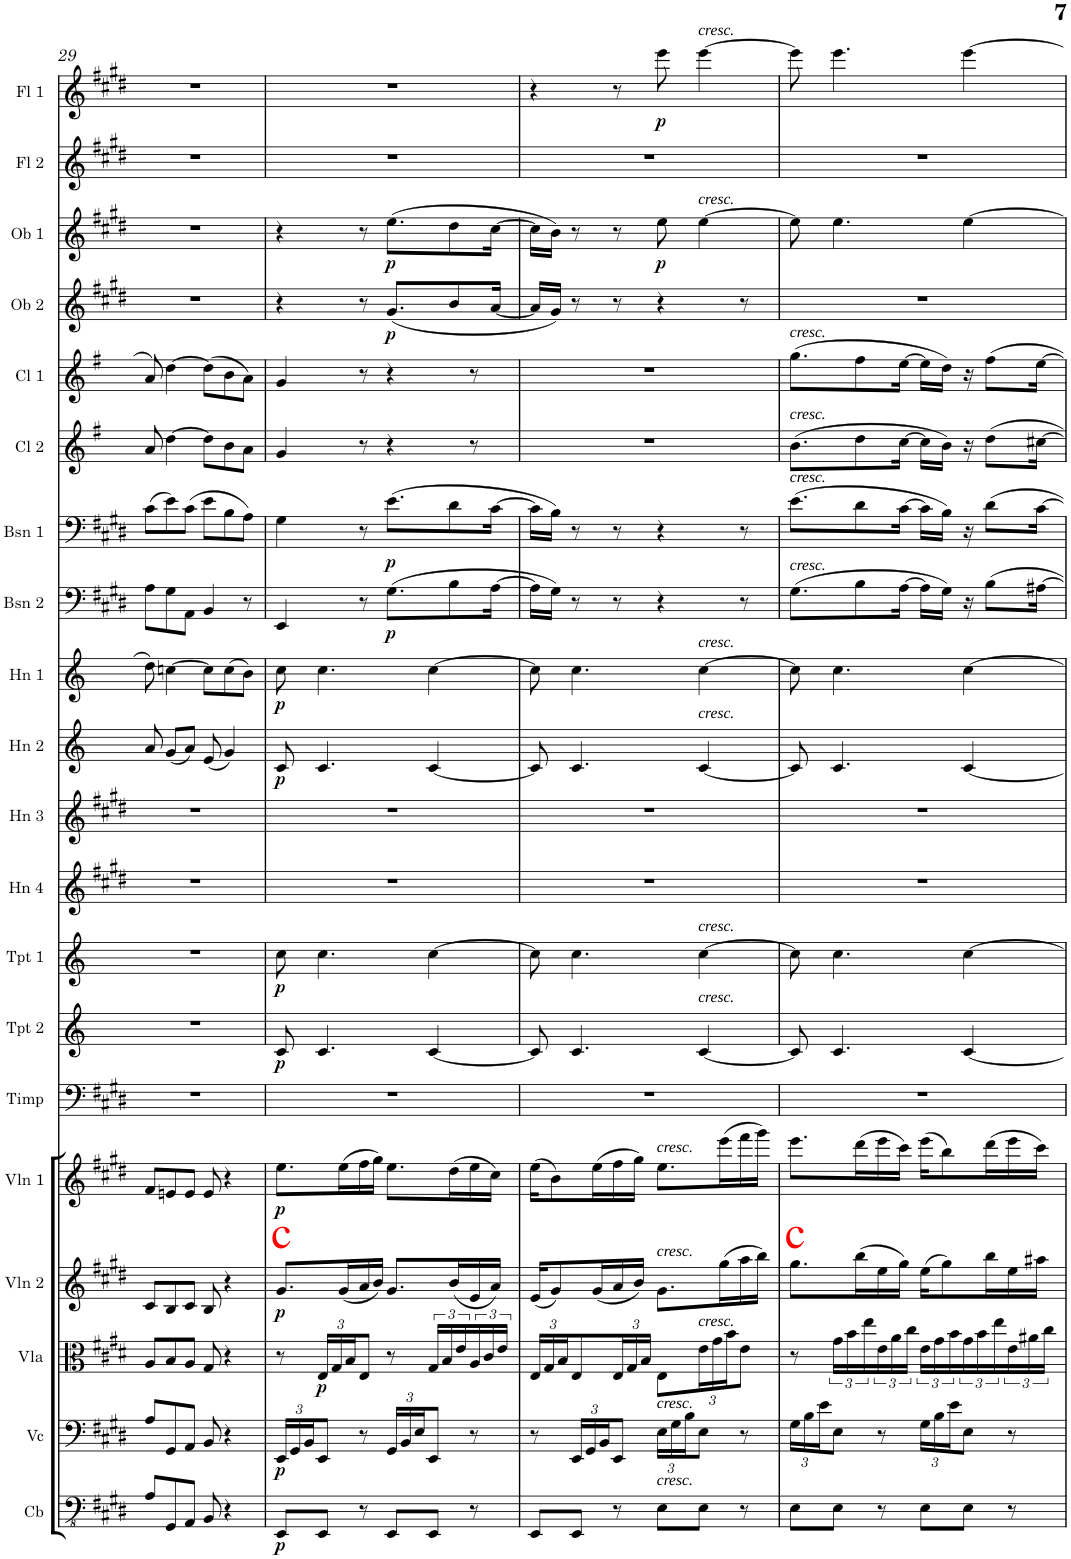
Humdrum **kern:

**kern	**dynam	**kern	**dynam	**kern	**dynam	**kern	**dynam	**kern	**text	**dynam	**kern	**kern	**dynam	**kern	**dynam	**kern	**kern	**kern	**dynam	**kern	**dynam	**kern	**dynam	**kern	**dynam	**kern	**kern	**kern	**dynam	**kern	**dynam	**kern	**kern	**dynam
*part20	*part20	*part19	*part19	*part18	*part18	*part17	*part17	*part16	*part16	*part16	*part15	*part14	*part14	*part13	*part13	*part12	*part11	*part10	*part10	*part9	*part9	*part8	*part8	*part7	*part7	*part6	*part5	*part4	*part4	*part3	*part3	*part2	*part1	*part1
*staff20	*staff20	*staff19	*staff19	*staff18	*staff18	*staff17	*staff17	*staff16	*staff16	*staff16	*staff15	*staff14	*staff14	*staff13	*staff13	*staff12	*staff11	*staff10	*staff10	*staff9	*staff9	*staff8	*staff8	*staff7	*staff7	*staff6	*staff5	*staff4	*staff4	*staff3	*staff3	*staff2	*staff1	*staff1
*I"Contrabass	*	*I"Violoncello	*	*I"Viola	*	*I"Violin 2	*	*I"Violin 1	*	*	*I"Timpani	*I"E Trumpet 2	*	*I"E Trumpet 1	*	*I"C Horn 4	*I"C Horn 3	*I"E Horn 2	*	*I"E Horn 1	*	*I"Bassoon 2	*	*I"Bassoon 1	*	*I"A Clarinet 2	*I"A Clarinet 1	*I"Oboe 2	*	*I"Oboe 1	*	*I"Flute 2	*I"Flute 1	*
*I'Cb	*	*I'Vc	*	*I'Vla	*	*I'Vln 2	*	*I'Vln 1	*	*	*I'Timp	*I'Tpt 2	*	*I'Tpt 1	*	*I'Hn 4	*I'Hn 3	*I'Hn 2	*	*I'Hn 1	*	*I'Bsn 2	*	*I'Bsn 1	*	*I'Cl 2	*I'Cl 1	*I'Ob 2	*	*I'Ob 1	*	*I'Fl 2	*I'Fl 1	*
!!LO:PB:g=z
*clefFv4	*	*clefF4	*	*clefC3	*	*clefG2	*	*clefG2	*	*	*clefF4	*clefG2	*	*clefG2	*	*clefG2	*clefG2	*clefG2	*	*clefG2	*	*clefF4	*	*clefF4	*	*clefG2	*clefG2	*clefG2	*	*clefG2	*	*clefG2	*clefG2	*
*	*	*	*	*	*	*	*	*	*	*	*	*Trd-2c-4	*	*Trd-2c-4	*	*Trd7c12	*Trd7c12	*Trd5c8	*	*Trd5c8	*	*	*	*	*	*Trd2c3	*Trd2c3	*	*	*	*	*	*	*
*k[f#c#g#d#]	*	*k[f#c#g#d#]	*	*k[f#c#g#d#]	*	*k[f#c#g#d#]	*	*k[f#c#g#d#]	*	*	*k[f#c#g#d#]	*k[]	*	*k[]	*	*k[f#c#g#d#]	*k[f#c#g#d#]	*k[]	*	*k[]	*	*k[f#c#g#d#]	*	*k[f#c#g#d#]	*	*k[f#]	*k[f#]	*k[f#c#g#d#]	*	*k[f#c#g#d#]	*	*k[f#c#g#d#]	*k[f#c#g#d#]	*
*M6/8	*	*M6/8	*	*M6/8	*	*M6/8	*	*M6/8	*	*	*M6/8	*M6/8	*	*M6/8	*	*M6/8	*M6/8	*M6/8	*	*M6/8	*	*M6/8	*	*M6/8	*	*M6/8	*M6/8	*M6/8	*	*M6/8	*	*M6/8	*M6/8	*
=29	=29	=29	=29	=29	=29	=29	=29	=29	=29	=29	=29	=29	=29	=29	=29	=29	=29	=29	=29	=29	=29	=29	=29	=29	=29	=29	=29	=29	=29	=29	=29	=29	=29	=29
8AA/L	.	8A/L	.	8A/L	.	8c#/L	.	8f#/L	.	.	2.r	2.r	.	2.r	.	2.r	2.r	8a/	.	8dd\	.	8A\L	.	(8c#\L	.	8a/	8a/	2.r	.	2.r	.	2.r	2.r	.
8GGG#/	.	8GG#/	.	8B/	.	8B/	.	8en/	.	.	.	.	.	.	.	.	.	(8g/L	.	[4ccn\	.	8G#\	.	8e\)	.	[4dd\	[4dd\	.	.	.	.	.	.	.
8AAA/J	.	8AA/J	.	8A/J	.	8c#/J	.	8e/J	.	.	.	.	.	.	.	.	.	8a/J)	.	.	.	8AA\J	.	(8c#\J	.	.	.	.	.	.	.	.	.	.
8BBB/	.	8BB/	.	8G#/	.	8B/	.	8e/	.	.	.	.	.	.	.	.	.	(8e/	.	8cc\L]	.	4BB/	.	8e\L	.	8dd\L]	(8dd\L]	.	.	.	.	.	.	.
4r	.	4r	.	4r	.	4r	.	4r	.	.	.	.	.	.	.	.	.	4g/)	.	(8cc\	.	.	.	8B\	.	8b\	8b\	.	.	.	.	.	.	.
.	.	.	.	.	.	.	.	.	.	.	.	.	.	.	.	.	.	.	.	8b\J)	.	8r	.	8A\J)	.	8a\J	8a\J)	.	.	.	.	.	.	.
=30	=30	=30	=30	=30	=30	=30	=30	=30	=30	=30	=30	=30	=30	=30	=30	=30	=30	=30	=30	=30	=30	=30	=30	=30	=30	=30	=30	=30	=30	=30	=30	=30	=30	=30
*	*	*Xbrackettup	*	*	*	*	*	*	*	*	*	*	*	*	*	*	*	*	*	*	*	*	*	*	*	*	*	*	*	*	*	*	*	*
!	!LO:DY:b	!	!LO:DY:b	!	!	!	!LO:DY:b	!	!LO:LY:b:color=#FF0000	!LO:DY:b	!	!	!LO:DY:b	!	!LO:DY:b	!	!	!	!LO:DY:b	!	!LO:DY:b	!	!	!	!	!	!	!	!	!	!	!	!	!
8EEE/L	p	24EE/LL	p	8r	.	8.g#/L	p	8.ee\L	c	p	2.r	8c/	p	8cc\	p	2.r	2.r	8c/	p	8cc\	p	4EE/	.	4G#\	.	4g/	4g/	4r	.	4r	.	2.r	2.r	.
.	.	24GG#/	.	.	.	.	.	.	.	.	.	.	.	.	.	.	.	.	.	.	.	.	.	.	.	.	.	.	.	.	.	.	.	.
.	.	24BB/J	.	.	.	.	.	.	.	.	.	.	.	.	.	.	.	.	.	.	.	.	.	.	.	.	.	.	.	.	.	.	.	.
*	*	*	*	*Xbrackettup	*	*	*	*	*	*	*	*	*	*	*	*	*	*	*	*	*	*	*	*	*	*	*	*	*	*	*	*	*	*
!	!	!	!	!	!LO:DY:b	!	!	!	!	!	!	!	!	!	!	!	!	!	!	!	!	!	!	!	!	!	!	!	!	!	!	!	!	!
8EEE/J	.	8EE/J	.	24E/LL	p	.	.	.	.	.	.	4.c/	.	4.cc\	.	.	.	4.c/	.	4.cc\	.	.	.	.	.	.	.	.	.	.	.	.	.	.
.	.	.	.	24G#/	.	.	.	.	.	.	.	.	.	.	.	.	.	.	.	.	.	.	.	.	.	.	.	.	.	.	.	.	.	.
.	.	.	.	.	.	(16g#/L	.	(16ee\L	.	.	.	.	.	.	.	.	.	.	.	.	.	.	.	.	.	.	.	.	.	.	.	.	.	.
.	.	.	.	24B/J	.	.	.	.	.	.	.	.	.	.	.	.	.	.	.	.	.	.	.	.	.	.	.	.	.	.	.	.	.	.
8r	.	8r	.	8E/J	.	16a/	.	16ff#\	.	.	.	.	.	.	.	.	.	.	.	.	.	8r	.	8r	.	8r	8r	8r	.	8r	.	.	.	.
.	.	.	.	.	.	16b/JJ)	.	16gg#\JJ)	.	.	.	.	.	.	.	.	.	.	.	.	.	.	.	.	.	.	.	.	.	.	.	.	.	.
!	!	!	!	!	!	!	!	!	!	!	!	!	!	!	!	!	!	!	!	!	!	!	!LO:DY:b	!	!LO:DY:b	!	!	!	!LO:DY:b	!	!LO:DY:b	!	!	!
8EEE/L	.	24GG#/LL	.	8r	.	8.g#/L	.	8.ee\L	.	.	.	.	.	.	.	.	.	.	.	.	.	(8.G#\L	p	(8.e\L	p	4r	4r	(8.g#/L	p	(8.ee\L	p	.	.	.
.	.	24BB/	.	.	.	.	.	.	.	.	.	.	.	.	.	.	.	.	.	.	.	.	.	.	.	.	.	.	.	.	.	.	.	.
.	.	24E/J	.	.	.	.	.	.	.	.	.	.	.	.	.	.	.	.	.	.	.	.	.	.	.	.	.	.	.	.	.	.	.	.
*	*	*	*	*brackettup	*	*	*	*	*	*	*	*	*	*	*	*	*	*	*	*	*	*	*	*	*	*	*	*	*	*	*	*	*	*
8EEE/J	.	8EE/J	.	24G#/LL	.	.	.	.	.	.	.	[4c/	.	[4cc\	.	.	.	[4c/	.	[4cc\	.	.	.	.	.	.	.	.	.	.	.	.	.	.
.	.	.	.	24B/	.	.	.	.	.	.	.	.	.	.	.	.	.	.	.	.	.	.	.	.	.	.	.	.	.	.	.	.	.	.
.	.	.	.	.	.	(16b/L	.	(16dd#\L	.	.	.	.	.	.	.	.	.	.	.	.	.	8B\	.	8d#\	.	.	.	8b/	.	8dd#\	.	.	.	.
.	.	.	.	24e/	.	.	.	.	.	.	.	.	.	.	.	.	.	.	.	.	.	.	.	.	.	.	.	.	.	.	.	.	.	.
8r	.	8r	.	24A/	.	16e/	.	16ee\	.	.	.	.	.	.	.	.	.	.	.	.	.	.	.	.	.	8r	8r	.	.	.	.	.	.	.
.	.	.	.	24c#/	.	.	.	.	.	.	.	.	.	.	.	.	.	.	.	.	.	.	.	.	.	.	.	.	.	.	.	.	.	.
.	.	.	.	.	.	16a/JJ)	.	16cc#\JJ)	.	.	.	.	.	.	.	.	.	.	.	.	.	[16A\Jk	.	[16c#\Jk	.	.	.	[16a/Jk	.	[16cc#\Jk	.	.	.	.
.	.	.	.	24e/JJ	.	.	.	.	.	.	.	.	.	.	.	.	.	.	.	.	.	.	.	.	.	.	.	.	.	.	.	.	.	.
=31	=31	=31	=31	=31	=31	=31	=31	=31	=31	=31	=31	=31	=31	=31	=31	=31	=31	=31	=31	=31	=31	=31	=31	=31	=31	=31	=31	=31	=31	=31	=31	=31	=31	=31
*	*	*	*	*Xbrackettup	*	*	*	*	*	*	*	*	*	*	*	*	*	*	*	*	*	*	*	*	*	*	*	*	*	*	*	*	*	*
8EEE/L	.	8r	.	24E/LL	.	(16e/KL	.	(16ee\KL	.	.	2.r	8c/]	.	8cc\]	.	2.r	2.r	8c/]	.	8cc\]	.	16A\LL]	.	16c#\LL]	.	2.r	2.r	16a/LL]	.	16cc#\LL]	.	2.r	4r	.
.	.	.	.	24G#/	.	.	.	.	.	.	.	.	.	.	.	.	.	.	.	.	.	.	.	.	.	.	.	.	.	.	.	.	.	.
.	.	.	.	.	.	8g#/)	.	8b\)	.	.	.	.	.	.	.	.	.	.	.	.	.	16G#\JJ)	.	16B\JJ)	.	.	.	16g#/JJ)	.	16b\JJ)	.	.	.	.
.	.	.	.	24B/J	.	.	.	.	.	.	.	.	.	.	.	.	.	.	.	.	.	.	.	.	.	.	.	.	.	.	.	.	.	.
8EEE/J	.	24EE/LL	.	8E/	.	.	.	.	.	.	.	4.c/	.	4.cc\	.	.	.	4.c/	.	4.cc\	.	8r	.	8r	.	.	.	8r	.	8r	.	.	.	.
.	.	24GG#/	.	.	.	.	.	.	.	.	.	.	.	.	.	.	.	.	.	.	.	.	.	.	.	.	.	.	.	.	.	.	.	.
.	.	.	.	.	.	(16g#/L	.	(16ee\L	.	.	.	.	.	.	.	.	.	.	.	.	.	.	.	.	.	.	.	.	.	.	.	.	.	.
.	.	24BB/J	.	.	.	.	.	.	.	.	.	.	.	.	.	.	.	.	.	.	.	.	.	.	.	.	.	.	.	.	.	.	.	.
8r	.	8EE/J	.	24E/L	.	16a/	.	16ff#\	.	.	.	.	.	.	.	.	.	.	.	.	.	8r	.	8r	.	.	.	8r	.	8r	.	.	8r	.
.	.	.	.	24G#/	.	.	.	.	.	.	.	.	.	.	.	.	.	.	.	.	.	.	.	.	.	.	.	.	.	.	.	.	.	.
.	.	.	.	.	.	16b/JJ)	.	16gg#\JJ)	.	.	.	.	.	.	.	.	.	.	.	.	.	.	.	.	.	.	.	.	.	.	.	.	.	.
.	.	.	.	24B/JJ	.	.	.	.	.	.	.	.	.	.	.	.	.	.	.	.	.	.	.	.	.	.	.	.	.	.	.	.	.	.
!	!	!	!	!	!	!	!	!LO:TX:a:i:t=cresc.	!	!	!	!	!	!	!	!	!	!	!	!	!	!	!	!	!	!	!	!	!	!	!	!	!	!
!	!	!	!	!	!	!LO:TX:a:i:t=cresc.	!	!	!	!	!	!	!	!	!	!	!	!	!	!	!	!	!	!	!	!	!	!	!	!	!	!	!	!
!	!	!LO:TX:a:i:t=cresc.	!	!	!	!	!	!	!	!	!	!	!	!	!	!	!	!	!	!	!	!	!	!	!	!	!	!	!	!	!	!	!	!
!LO:TX:a:i:t=cresc.	!	!	!	!	!	!	!	!	!	!	!	!	!	!	!	!	!	!	!	!	!	!	!	!	!	!	!	!	!	!	!	!	!	!
!	!	!	!	!	!	!	!	!	!	!	!	!	!	!	!	!	!	!	!	!	!	!	!	!	!	!	!	!	!	!	!LO:DY:b	!	!	!LO:DY:b
8EE\L	.	24E\LL	.	8E\L	.	8.g#\L	.	8.ee\L	.	.	.	.	.	.	.	.	.	.	.	.	.	4r	.	4r	.	.	.	4r	.	8ee\	p	.	8eee\	p
.	.	24G#\	.	.	.	.	.	.	.	.	.	.	.	.	.	.	.	.	.	.	.	.	.	.	.	.	.	.	.	.	.	.	.	.
.	.	24B\J	.	.	.	.	.	.	.	.	.	.	.	.	.	.	.	.	.	.	.	.	.	.	.	.	.	.	.	.	.	.	.	.
!	!	!	!	!	!	!	!	!	!	!	!	!	!	!	!	!	!	!	!	!	!	!	!	!	!	!	!	!	!	!	!	!	!LO:TX:a:i:t=cresc.	!
!	!	!	!	!	!	!	!	!	!	!	!	!	!	!	!	!	!	!	!	!	!	!	!	!	!	!	!	!	!	!LO:TX:a:i:t=cresc.	!	!	!	!
!	!	!	!	!	!	!	!	!	!	!	!	!	!	!	!	!	!	!	!	!LO:TX:a:i:t=cresc.	!	!	!	!	!	!	!	!	!	!	!	!	!	!
!	!	!	!	!	!	!	!	!	!	!	!	!	!	!	!	!	!	!LO:TX:a:i:t=cresc.	!	!	!	!	!	!	!	!	!	!	!	!	!	!	!	!
!	!	!	!	!	!	!	!	!	!	!	!	!	!	!LO:TX:a:i:t=cresc.	!	!	!	!	!	!	!	!	!	!	!	!	!	!	!	!	!	!	!	!
!	!	!	!	!	!	!	!	!	!	!	!	!LO:TX:a:i:t=cresc.	!	!	!	!	!	!	!	!	!	!	!	!	!	!	!	!	!	!	!	!	!	!
!	!	!	!	!LO:TX:a:i:t=cresc.	!	!	!	!	!	!	!	!	!	!	!	!	!	!	!	!	!	!	!	!	!	!	!	!	!	!	!	!	!	!
8EE\J	.	8E\J	.	24e\L	.	.	.	.	.	.	.	[4c/	.	[4cc\	.	.	.	[4c/	.	[4cc\	.	.	.	.	.	.	.	.	.	[4ee\	.	.	[4eee\	.
.	.	.	.	24g#\	.	.	.	.	.	.	.	.	.	.	.	.	.	.	.	.	.	.	.	.	.	.	.	.	.	.	.	.	.	.
.	.	.	.	.	.	(16gg#\L	.	(16eee\L	.	.	.	.	.	.	.	.	.	.	.	.	.	.	.	.	.	.	.	.	.	.	.	.	.	.
.	.	.	.	24b\J	.	.	.	.	.	.	.	.	.	.	.	.	.	.	.	.	.	.	.	.	.	.	.	.	.	.	.	.	.	.
8r	.	8r	.	8e\J	.	16aa\	.	16fff#\	.	.	.	.	.	.	.	.	.	.	.	.	.	8r	.	8r	.	.	.	8r	.	.	.	.	.	.
.	.	.	.	.	.	16bb\JJ)	.	16ggg#\JJ)	.	.	.	.	.	.	.	.	.	.	.	.	.	.	.	.	.	.	.	.	.	.	.	.	.	.
=32	=32	=32	=32	=32	=32	=32	=32	=32	=32	=32	=32	=32	=32	=32	=32	=32	=32	=32	=32	=32	=32	=32	=32	=32	=32	=32	=32	=32	=32	=32	=32	=32	=32	=32
!	!	!	!	!	!	!	!	!	!	!	!	!	!	!	!	!	!	!	!	!	!	!	!	!	!	!	!LO:TX:a:i:t=cresc.	!	!	!	!	!	!	!
!	!	!	!	!	!	!	!	!	!	!	!	!	!	!	!	!	!	!	!	!	!	!	!	!	!	!LO:TX:a:i:t=cresc.	!	!	!	!	!	!	!	!
!	!	!	!	!	!	!	!	!	!	!	!	!	!	!	!	!	!	!	!	!	!	!	!	!LO:TX:a:i:t=cresc.	!	!	!	!	!	!	!	!	!	!
!	!	!	!	!	!	!	!	!	!	!	!	!	!	!	!	!	!	!	!	!	!	!LO:TX:a:i:t=cresc.	!	!	!	!	!	!	!	!	!	!	!	!
!	!	!	!	!	!	!	!	!	!LO:LY:b:color=#FF0000	!	!	!	!	!	!	!	!	!	!	!	!	!	!	!	!	!	!	!	!	!	!	!	!	!
8EE\L	.	24G#\LL	.	8r	.	8.gg#\L	.	8.eee\L	c	.	2.r	8c/]	.	8cc\]	.	2.r	2.r	8c/]	.	8cc\]	.	(8.G#\L	.	(8.e\L	.	(8.b\L	(8.gg\L	2.r	.	8ee\]	.	2.r	8eee\]	.
.	.	24B\	.	.	.	.	.	.	.	.	.	.	.	.	.	.	.	.	.	.	.	.	.	.	.	.	.	.	.	.	.	.	.	.
.	.	24e\J	.	.	.	.	.	.	.	.	.	.	.	.	.	.	.	.	.	.	.	.	.	.	.	.	.	.	.	.	.	.	.	.
*	*	*	*	*brackettup	*	*	*	*	*	*	*	*	*	*	*	*	*	*	*	*	*	*	*	*	*	*	*	*	*	*	*	*	*	*
8EE\J	.	8E\J	.	24g#\LL	.	.	.	.	.	.	.	4.c/	.	4.cc\	.	.	.	4.c/	.	4.cc\	.	.	.	.	.	.	.	.	.	4.ee\	.	.	4.eee\	.
.	.	.	.	24b\	.	.	.	.	.	.	.	.	.	.	.	.	.	.	.	.	.	.	.	.	.	.	.	.	.	.	.	.	.	.
.	.	.	.	.	.	(16bb\L	.	(16ddd#\L	.	.	.	.	.	.	.	.	.	.	.	.	.	8B\	.	8d#\	.	8dd\	8ff#\	.	.	.	.	.	.	.
.	.	.	.	24ee\	.	.	.	.	.	.	.	.	.	.	.	.	.	.	.	.	.	.	.	.	.	.	.	.	.	.	.	.	.	.
8r	.	8r	.	24e\	.	16ee\	.	16eee\	.	.	.	.	.	.	.	.	.	.	.	.	.	.	.	.	.	.	.	.	.	.	.	.	.	.
.	.	.	.	24a\	.	.	.	.	.	.	.	.	.	.	.	.	.	.	.	.	.	.	.	.	.	.	.	.	.	.	.	.	.	.
.	.	.	.	.	.	16gg#\JJ)	.	16ccc#\JJ)	.	.	.	.	.	.	.	.	.	.	.	.	.	[16A\Jk	.	[16c#\Jk	.	[16cc\Jk	[16ee\Jk	.	.	.	.	.	.	.
.	.	.	.	24cc#\JJ	.	.	.	.	.	.	.	.	.	.	.	.	.	.	.	.	.	.	.	.	.	.	.	.	.	.	.	.	.	.
8EE\L	.	24G#\LL	.	24e\LL	.	(16ee\KL	.	(16eee\KL	.	.	.	.	.	.	.	.	.	.	.	.	.	16A\LL]	.	16c#\LL]	.	16cc\LL]	16ee\LL]	.	.	.	.	.	.	.
.	.	24B\	.	24g#\	.	.	.	.	.	.	.	.	.	.	.	.	.	.	.	.	.	.	.	.	.	.	.	.	.	.	.	.	.	.
.	.	.	.	.	.	8gg#\)	.	8bb\)	.	.	.	.	.	.	.	.	.	.	.	.	.	16G#\JJ)	.	16B\JJ)	.	16b\JJ)	16dd\JJ)	.	.	.	.	.	.	.
.	.	24e\J	.	24b\	.	.	.	.	.	.	.	.	.	.	.	.	.	.	.	.	.	.	.	.	.	.	.	.	.	.	.	.	.	.
8EE\J	.	8E\J	.	24g#\	.	.	.	.	.	.	.	[4c/	.	[4cc\	.	.	.	[4c/	.	[4cc\	.	16r	.	16r	.	16r	16r	.	.	[4ee\	.	.	[4eee\	.
.	.	.	.	24b\	.	.	.	.	.	.	.	.	.	.	.	.	.	.	.	.	.	.	.	.	.	.	.	.	.	.	.	.	.	.
.	.	.	.	.	.	16bb\L	.	(16ddd#\L	.	.	.	.	.	.	.	.	.	.	.	.	.	8B\L	.	8d#\L	.	8dd\L	8ff#\L	.	.	.	.	.	.	.
.	.	.	.	24ee\	.	.	.	.	.	.	.	.	.	.	.	.	.	.	.	.	.	.	.	.	.	.	.	.	.	.	.	.	.	.
8r	.	8r	.	24e\	.	16ee\	.	16eee\	.	.	.	.	.	.	.	.	.	.	.	.	.	.	.	.	.	.	.	.	.	.	.	.	.	.
.	.	.	.	24a#X\	.	.	.	.	.	.	.	.	.	.	.	.	.	.	.	.	.	.	.	.	.	.	.	.	.	.	.	.	.	.
.	.	.	.	.	.	16aa#X\JJ	.	16ccc#\JJ)	.	.	.	.	.	.	.	.	.	.	.	.	.	[16A#X\Jk	.	[16c#\Jk	.	[16cc#X\Jk	[16ee\Jk	.	.	.	.	.	.	.
.	.	.	.	24cc#\JJ	.	.	.	.	.	.	.	.	.	.	.	.	.	.	.	.	.	.	.	.	.	.	.	.	.	.	.	.	.	.
=	=	=	=	=	=	=	=	=	=	=	=	=	=	=	=	=	=	=	=	=	=	=	=	=	=	=	=	=	=	=	=	=	=	=
*-	*-	*-	*-	*-	*-	*-	*-	*-	*-	*-	*-	*-	*-	*-	*-	*-	*-	*-	*-	*-	*-	*-	*-	*-	*-	*-	*-	*-	*-	*-	*-	*-	*-	*-
